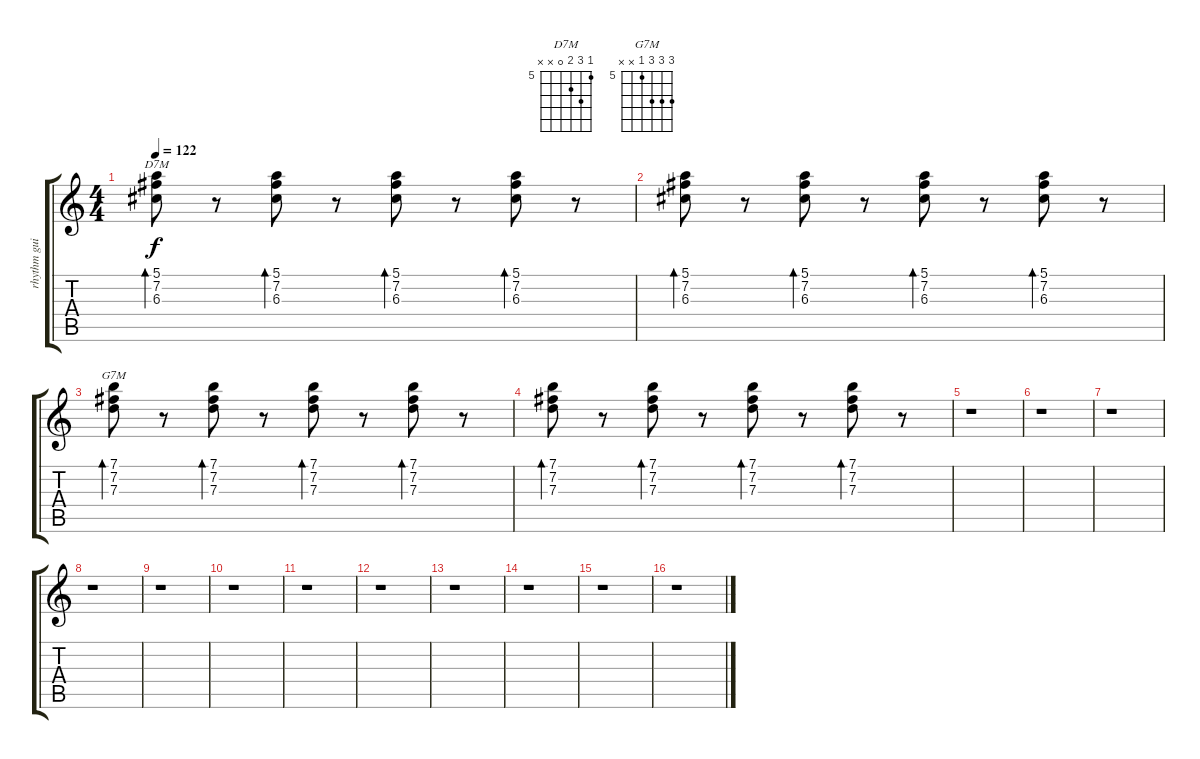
\track ("rhythm guitar" "rhythm gui") {instrument overdrivenguitar}
\staff {score tabs}
\tuning (E4 B3 G3 D3 A2 E2) {hide}
\chord ("D7M" 5 7 6 0 x x) {firstfret 5}
\chord ("G7M" 7 7 7 5 x x) {firstfret 5}
\ts (4 4)
\tempo 122
\clef g2
\ks c
(5.1 7.2 6.3).8{bd 30 ch "D7M" dy f} r.8 (5.1 7.2 6.3).8{bd 30} r.8 (5.1 7.2 6.3).8{bd 30} r.8 (5.1 7.2 6.3).8{bd 30} r.8 |
(5.1 7.2 6.3).8{bd 30} r.8 (5.1 7.2 6.3).8{bd 30} r.8 (5.1 7.2 6.3).8{bd 30} r.8 (5.1 7.2 6.3).8{bd 30} r.8 |
(7.1 7.2 7.3).8{bd 30 ch "G7M"} r.8 (7.1 7.2 7.3).8{bd 30} r.8 (7.1 7.2 7.3).8{bd 30} r.8 (7.1 7.2 7.3).8{bd 30} r.8 |
(7.1 7.2 7.3).8{bd 30} r.8 (7.1 7.2 7.3).8{bd 30} r.8 (7.1 7.2 7.3).8{bd 30} r.8 (7.1 7.2 7.3).8{bd 30} r.8 |
r.1 |
r.1 |
r.1 |
r.1 |
r.1 |
r.1 |
r.1 |
r.1 |
r.1 |
r.1 |
r.1 |
r.1
